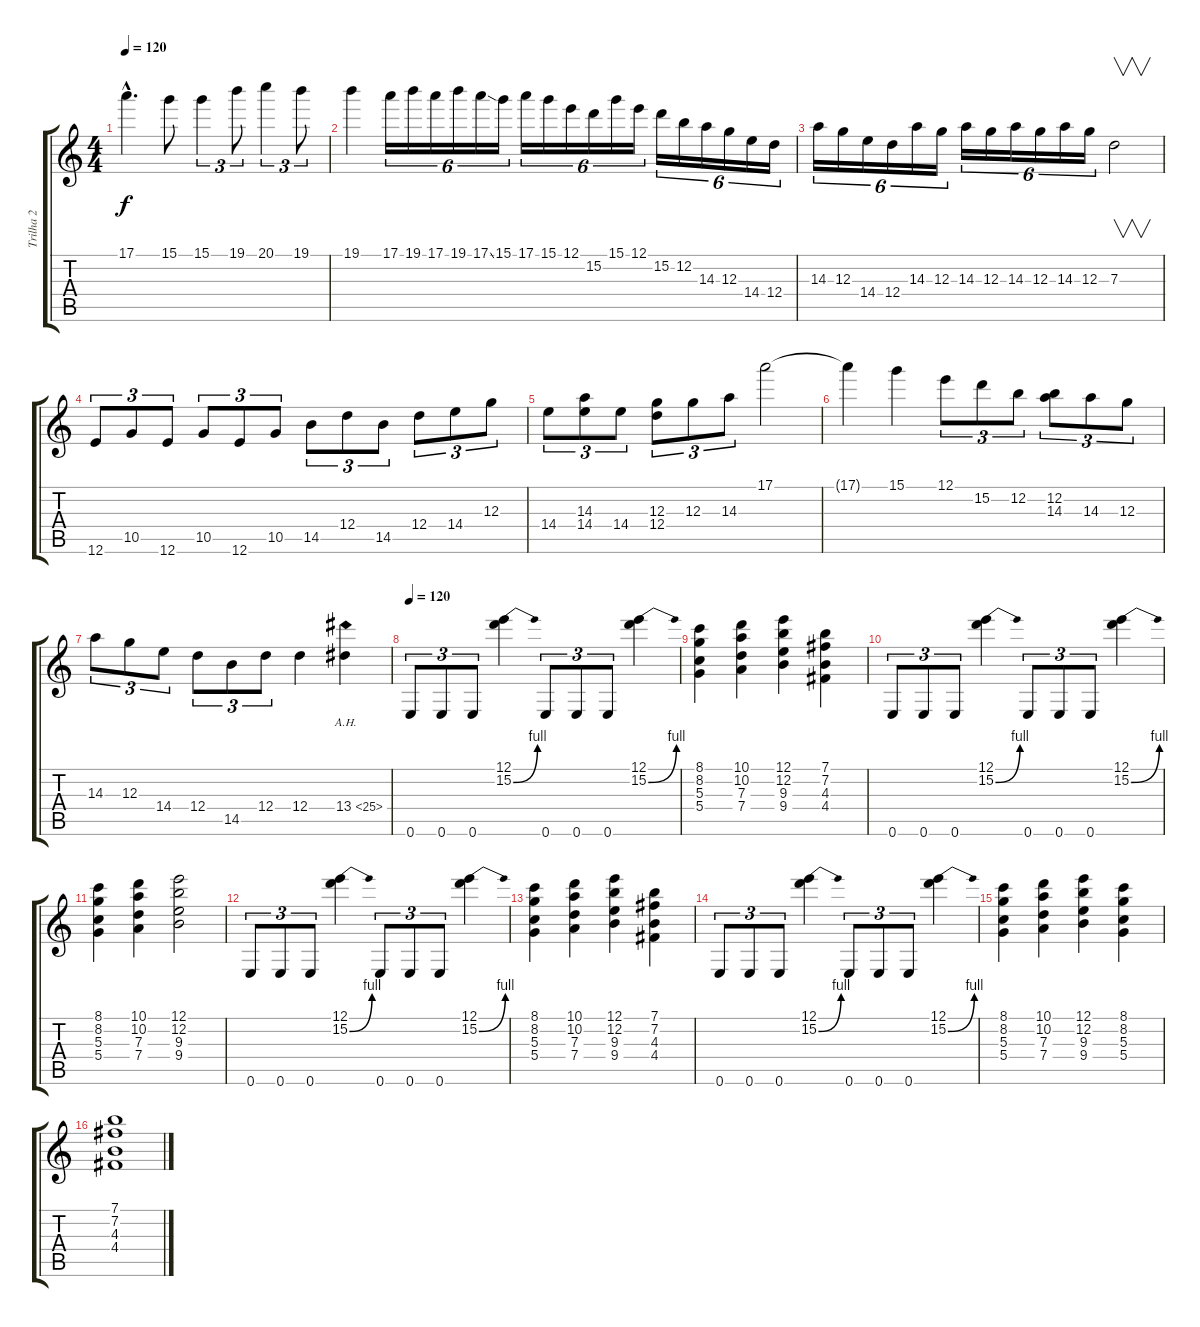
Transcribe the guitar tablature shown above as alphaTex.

\track ("Trilha 2" "Trilha 2") {instrument distortionguitar}
\staff {score tabs}
\tuning (E4 B3 G3 D3 A2 E2) {hide}
\ts (4 4)
\tempo 120
\clef g2
\ks c
17.1{hac}.4{d dy f} 15.1.8 15.1.4{tu (3 2)} 19.1.8{tu (3 2)} 20.1.4{tu (3 2)} 19.1.8{tu (3 2)} |
19.1.4 17.1.16{tu (6 4)} 19.1.16{tu (6 4)} 17.1.16{tu (6 4)} 19.1.16{tu (6 4)} 17.1{ss}.16{tu (6 4)} 15.1.16{tu (6 4)} 17.1.16{tu (6 4)} 15.1.16{tu (6 4)} 12.1.16{tu (6 4)} 15.2.16{tu (6 4)} 15.1.16{tu (6 4)} 12.1.16{tu (6 4)} 15.2.16{tu (6 4)} 12.2.16{tu (6 4)} 14.3.16{tu (6 4)} 12.3.16{tu (6 4)} 14.4.16{tu (6 4)} 12.4.16{tu (6 4)} |
14.3.16{tu (6 4)} 12.3.16{tu (6 4)} 14.4.16{tu (6 4)} 12.4.16{tu (6 4)} 14.3.16{tu (6 4)} 12.3.16{tu (6 4)} 14.3.16{tu (6 4)} 12.3.16{tu (6 4)} 14.3.16{tu (6 4)} 12.3.16{tu (6 4)} 14.3.16{tu (6 4)} 12.3.16{tu (6 4)} 7.3.2{v} |
12.6.8{tu (3 2)} 10.5.8{tu (3 2)} 12.6.8{tu (3 2)} 10.5.8{tu (3 2)} 12.6.8{tu (3 2)} 10.5.8{tu (3 2)} 14.5.8{tu (3 2)} 12.4.8{tu (3 2)} 14.5.8{tu (3 2)} 12.4.8{tu (3 2)} 14.4.8{tu (3 2)} 12.3.8{tu (3 2)} |
14.4.8{tu (3 2)} (14.3 14.4).8{tu (3 2)} 14.4.8{tu (3 2)} (12.3 12.4).8{tu (3 2)} 12.3.8{tu (3 2)} 14.3.8{tu (3 2)} 17.1.2 |
17.1{t}.4 15.1.4 12.1.8{tu (3 2)} 15.2.8{tu (3 2)} 12.2.8{tu (3 2)} (12.2 14.3).8{tu (3 2)} 14.3.8{tu (3 2)} 12.3.8{tu (3 2)} |
14.3.8{tu (3 2)} 12.3.8{tu (3 2)} 14.4.8{tu (3 2)} 12.4.8{tu (3 2)} 14.5.8{tu (3 2)} 12.4.8{tu (3 2)} 12.4.4 13.4{ah 12}.4 |
\tempo 120
0.6.8{tu (3 2) instrument distortionguitar} 0.6.8{tu (3 2)} 0.6.8{tu (3 2)} (12.1 15.2{be (bend 0 0 60 4)}).4 0.6.8{tu (3 2)} 0.6.8{tu (3 2)} 0.6.8{tu (3 2)} (12.1 15.2{be (bend 0 0 60 4)}).4 |
(8.1 8.2 5.3 5.4).4 (10.1 10.2 7.3 7.4).4 (12.1 12.2 9.3 9.4).4 (7.1 7.2 4.3 4.4).4 |
0.6.8{tu (3 2)} 0.6.8{tu (3 2)} 0.6.8{tu (3 2)} (12.1 15.2{be (bend 0 0 60 4)}).4 0.6.8{tu (3 2)} 0.6.8{tu (3 2)} 0.6.8{tu (3 2)} (12.1 15.2{be (bend 0 0 60 4)}).4 |
(8.1 8.2 5.3 5.4).4 (10.1 10.2 7.3 7.4).4 (12.1 12.2 9.3 9.4).2 |
0.6.8{tu (3 2)} 0.6.8{tu (3 2)} 0.6.8{tu (3 2)} (12.1 15.2{be (bend 0 0 60 4)}).4 0.6.8{tu (3 2)} 0.6.8{tu (3 2)} 0.6.8{tu (3 2)} (12.1 15.2{be (bend 0 0 60 4)}).4 |
(8.1 8.2 5.3 5.4).4 (10.1 10.2 7.3 7.4).4 (12.1 12.2 9.3 9.4).4 (7.1 7.2 4.3 4.4).4 |
0.6.8{tu (3 2)} 0.6.8{tu (3 2)} 0.6.8{tu (3 2)} (12.1 15.2{be (bend 0 0 60 4)}).4 0.6.8{tu (3 2)} 0.6.8{tu (3 2)} 0.6.8{tu (3 2)} (12.1 15.2{be (bend 0 0 60 4)}).4 |
(8.1 8.2 5.3 5.4).4 (10.1 10.2 7.3 7.4).4 (12.1 12.2 9.3 9.4).4 (8.1 8.2 5.3 5.4).4 |
(7.1 7.2 4.3 4.4).1
